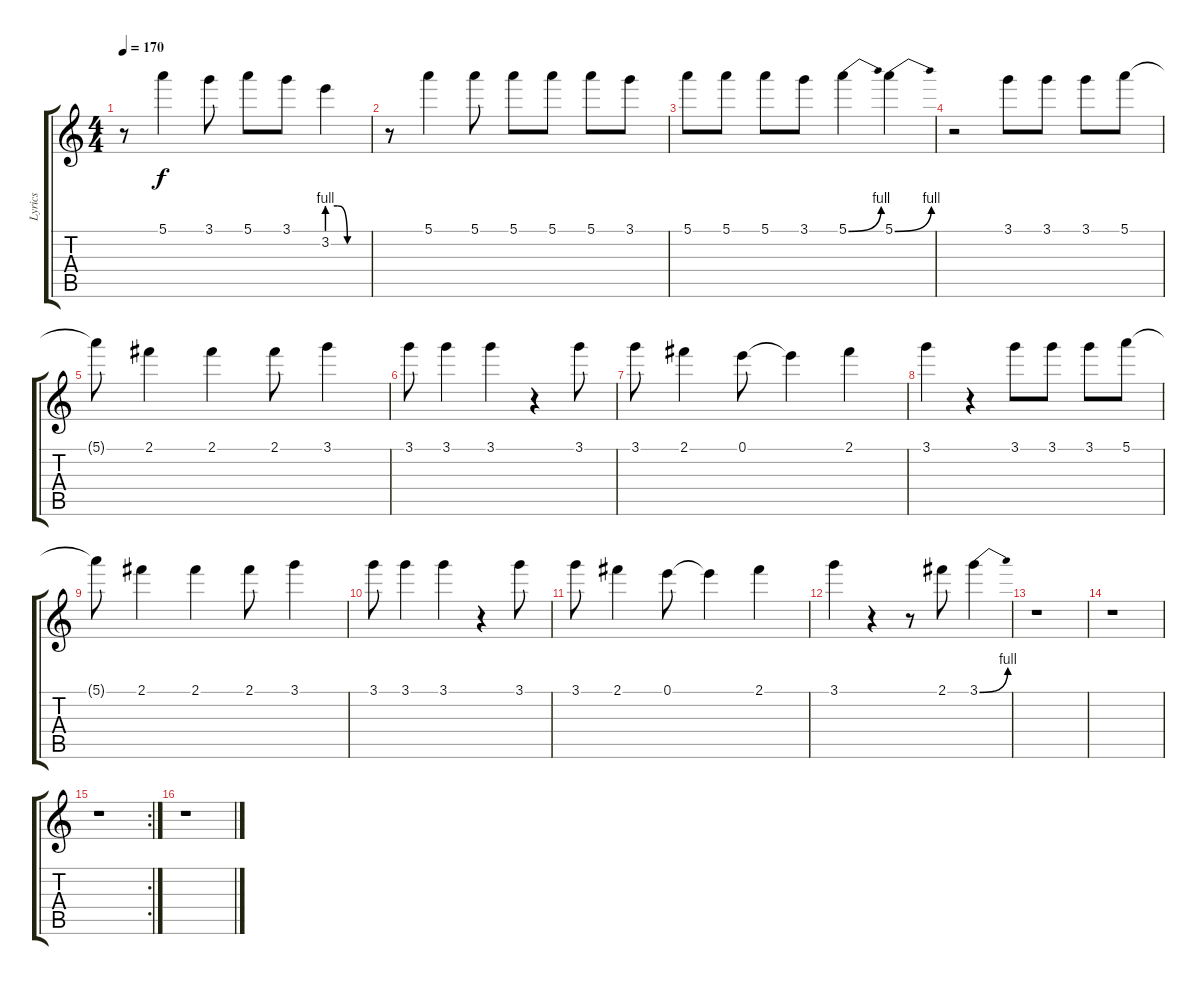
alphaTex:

\track ("Lyrics" "Lyrics") {instrument whistle}
\staff {score tabs}
\tuning (E6 B5 G5 D5 A4 E4) {hide}
\ts (4 4)
\tempo 170
\clef g2
\ks c
r.8{dy f} 5.1.4 3.1.8 5.1.8 3.1.8 3.2{be (custom 0 4 15 4 30 0 60 0)}.4 |
r.8 5.1.4 5.1.8 5.1.8 5.1.8 5.1.8 3.1.8 |
5.1.8 5.1.8 5.1.8 3.1.8 5.1{be (bend 0 0 60 4)}.4 5.1{be (bend 0 0 60 4)}.4 |
r.2 3.1.8 3.1.8 3.1.8 5.1.8 |
5.1{t}.8 2.1.4 2.1.4 2.1.8 3.1.4 |
3.1.8 3.1.4 3.1.4 r.4 3.1.8 |
3.1.8 2.1.4 0.1.8 0.1{t}.4 2.1.4 |
3.1.4 r.4 3.1.8 3.1.8 3.1.8 5.1.8 |
5.1{t}.8 2.1.4 2.1.4 2.1.8 3.1.4 |
3.1.8 3.1.4 3.1.4 r.4 3.1.8 |
3.1.8 2.1.4 0.1.8 0.1{t}.4 2.1.4 |
3.1.4 r.4 r.8 2.1.8 3.1{be (bend 0 0 60 4)}.4 |
r.1 |
r.1 |
\rc 2
r.1 |
r.1
